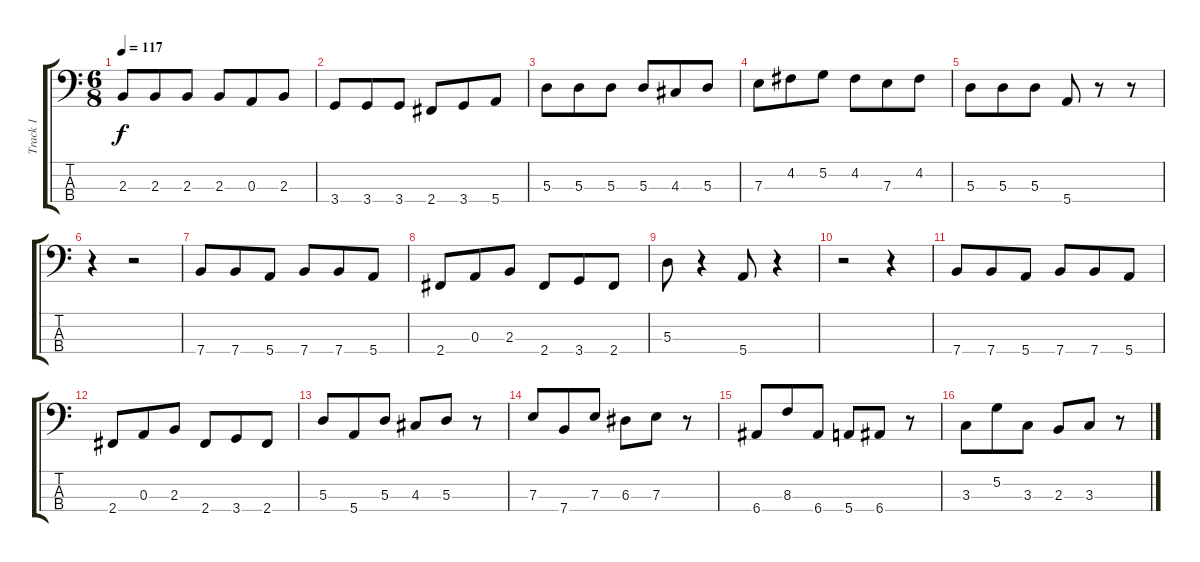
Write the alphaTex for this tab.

\track ("Track 1" "Track 1") {instrument electricbasspick}
\staff {score tabs}
\tuning (G2 D2 A1 E1) {hide}
\ts (6 8)
\tempo 117
\clef f4
\ks c
2.3.8{dy f} 2.3.8 2.3.8 2.3.8 0.3.8 2.3.8 |
3.4.8 3.4.8 3.4.8 2.4.8 3.4.8 5.4.8 |
5.3.8 5.3.8 5.3.8 5.3.8 4.3.8 5.3.8 |
7.3.8 4.2.8 5.2.8 4.2.8 7.3.8 4.2.8 |
5.3.8 5.3.8 5.3.8 5.4.8 r.8 r.8 |
r.4 r.2 |
7.4.8 7.4.8 5.4.8 7.4.8 7.4.8 5.4.8 |
2.4.8 0.3.8 2.3.8 2.4.8 3.4.8 2.4.8 |
5.3.8 r.4 5.4.8 r.4 |
r.2 r.4 |
7.4.8 7.4.8 5.4.8 7.4.8 7.4.8 5.4.8 |
2.4.8 0.3.8 2.3.8 2.4.8 3.4.8 2.4.8 |
5.3.8 5.4.8 5.3.8 4.3.8 5.3.8 r.8 |
7.3.8 7.4.8 7.3.8 6.3.8 7.3.8 r.8 |
6.4.8 8.3.8 6.4.8 5.4.8 6.4.8 r.8 |
3.3.8 5.2.8 3.3.8 2.3.8 3.3.8 r.8
